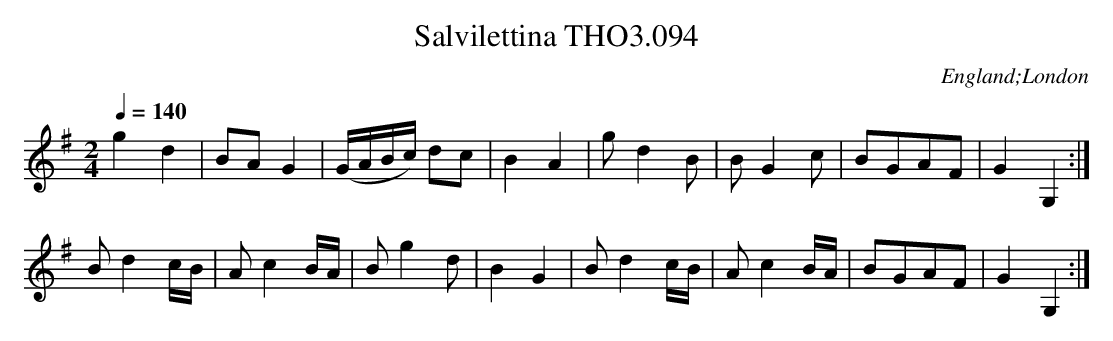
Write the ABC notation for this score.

X:1
T:Salvilettina THO3.094
O:England;London
M:2/4
L:1/8
Q:1/4=140
K:G
g2d2|BA G2|(G/A/B/c/) dc|B2A2|g d2 B|B G2 c|BGAF|G2G,2:|
B d2 c/B/|A c2 B/A/|B g2 d|B2G2|B d2 c/B/|A c2 B/A/|BGAF|G2G,2:|
